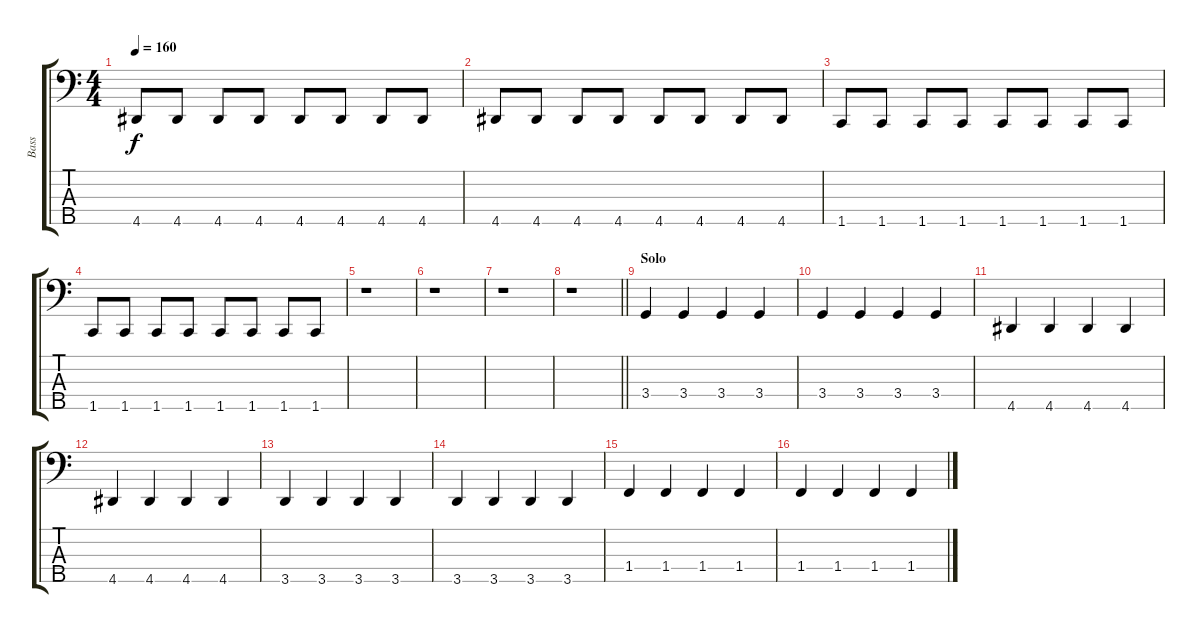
\track ("Bass" "Bass") {instrument electricbasspick}
\staff {score tabs}
\tuning (G2 D2 A1 E1 B0) {hide}
\ts (4 4)
\tempo 160
\clef f4
\ks c
4.5.8{dy f} 4.5.8 4.5.8 4.5.8 4.5.8 4.5.8 4.5.8 4.5.8 |
4.5.8 4.5.8 4.5.8 4.5.8 4.5.8 4.5.8 4.5.8 4.5.8 |
1.5.8 1.5.8 1.5.8 1.5.8 1.5.8 1.5.8 1.5.8 1.5.8 |
1.5.8 1.5.8 1.5.8 1.5.8 1.5.8 1.5.8 1.5.8 1.5.8 |
r.1 |
r.1 |
r.1 |
\barLineRight lightlight
r.1 |
\section ("" "Solo")
3.4.4 3.4.4 3.4.4 3.4.4 |
3.4.4 3.4.4 3.4.4 3.4.4 |
4.5.4 4.5.4 4.5.4 4.5.4 |
4.5.4 4.5.4 4.5.4 4.5.4 |
3.5.4 3.5.4 3.5.4 3.5.4 |
3.5.4 3.5.4 3.5.4 3.5.4 |
1.4.4 1.4.4 1.4.4 1.4.4 |
1.4.4 1.4.4 1.4.4 1.4.4
